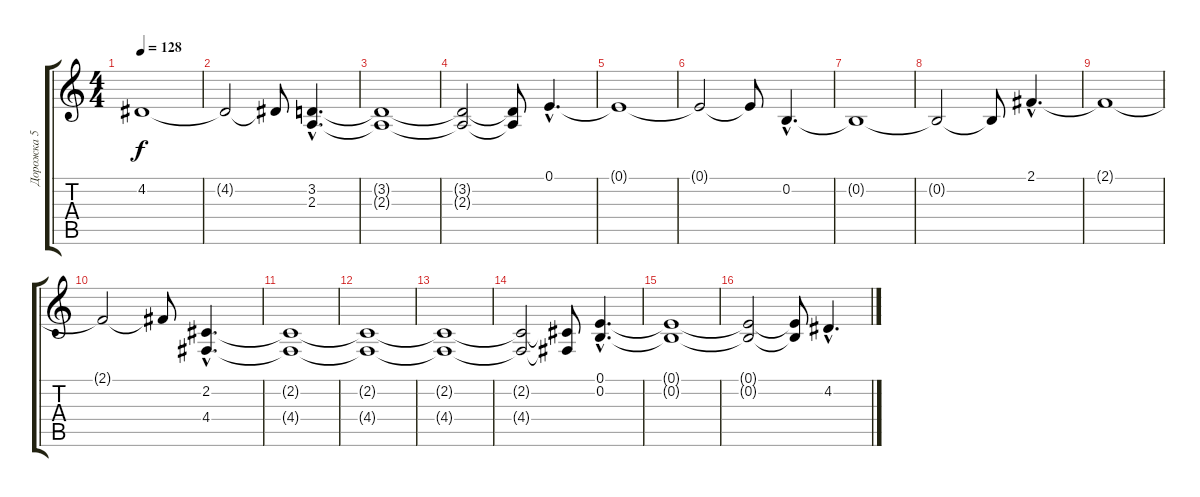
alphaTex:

\track ("Дорожка 5" "Дорожка 5") {instrument stringensemble1}
\staff {score tabs}
\tuning (E4 B3 G3 D3 A2 E2) {hide}
\ts (4 4)
\tempo 128
\clef g2
\ks c
4.2{t}.1{dy f} |
4.2{t}.2 4.2{t}.8 (3.2{hac} 2.3{hac}).4{d} |
(3.2{t} 2.3{t}).1 |
(3.2{t} 2.3{t}).2 (3.2{t} 2.3{t}).8 0.1{hac}.4{d} |
0.1{t}.1 |
0.1{t}.2 0.1{t}.8 0.2{hac}.4{d} |
0.2{t}.1 |
0.2{t}.2 0.2{t}.8 2.1{hac}.4{d} |
2.1{t}.1 |
2.1{t}.2 2.1{t}.8 (2.2{hac} 4.4{hac}).4{d} |
(2.2{t} 4.4{t}).1 |
(2.2{t} 4.4{t}).1 |
(2.2{t} 4.4{t}).1 |
(2.2{t} 4.4{t}).2 (2.2{t} 4.4{t}).8 (0.1{hac} 0.2{hac}).4{d} |
(0.1{t} 0.2{t}).1 |
(0.1{t} 0.2{t}).2 (0.1{t} 0.2{t}).8 4.2{hac}.4{d}
